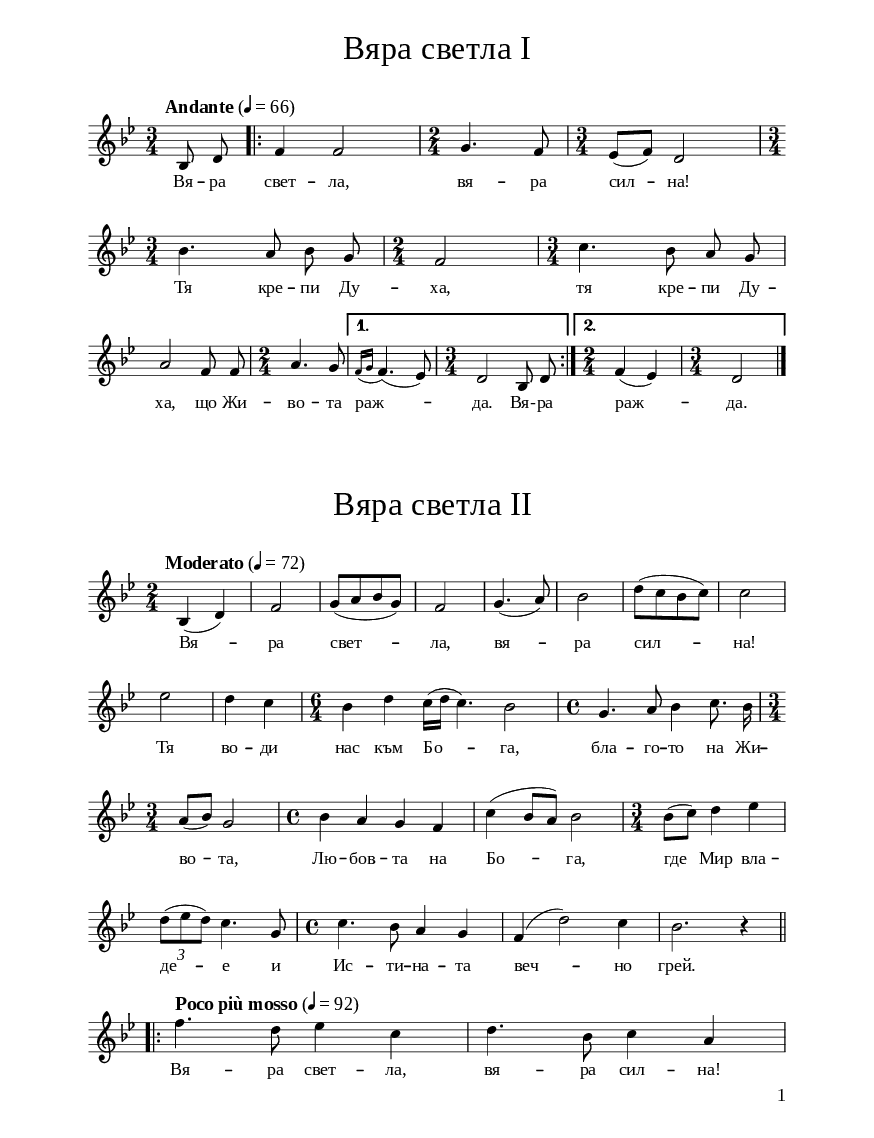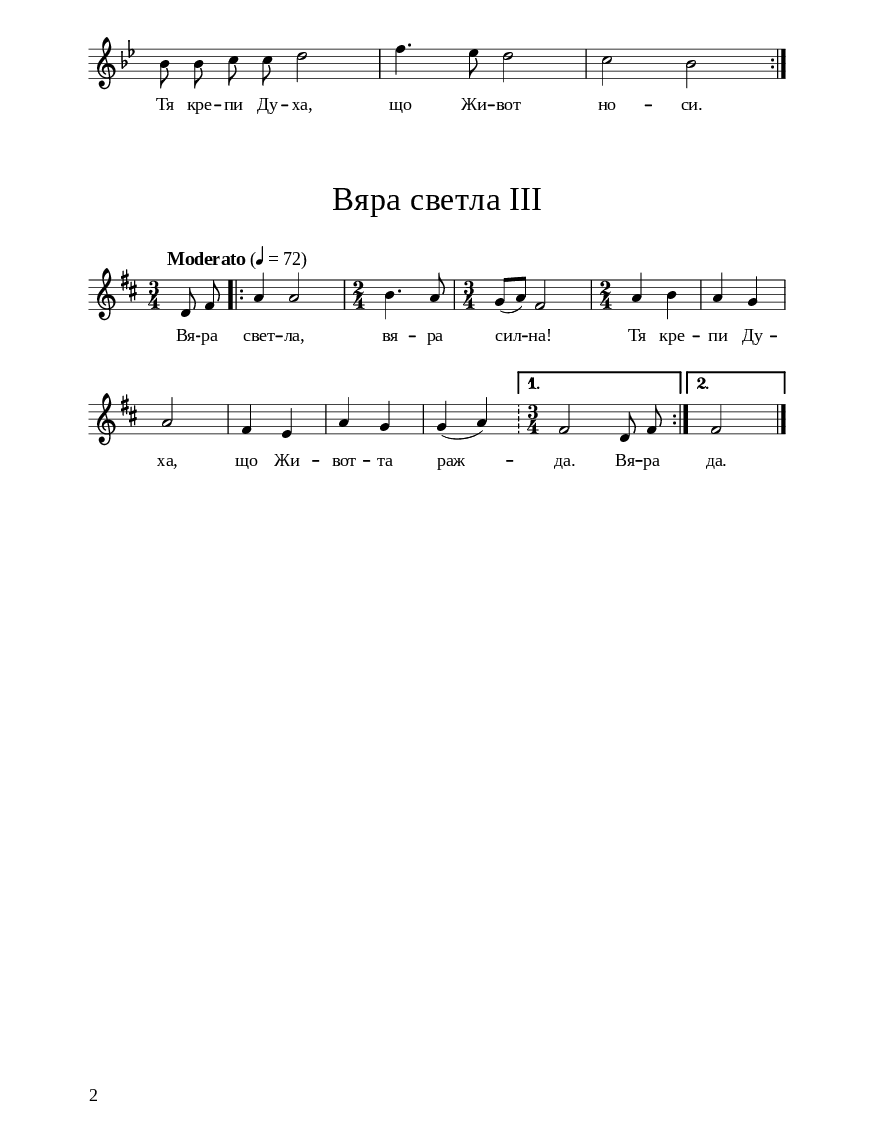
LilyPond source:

\version "2.24.2"

% include paper part and global functions
\include "include/globals.ily"

\bookpart {
  \label #'ref170_1
  \tocItem \markup "Вяра светла I – Vjara svetla I "
  \include "include/bookpart-paper.ily"
  \score {
    \include "include/score-layout.ily"

    \new Voice \absolute {
      \clef treble
      \key bes \major
      \time 3/4
      \tempoFunc "Andante" 4 "66"
      \autoBeamOff
      \partial 4
      bes8  d'8 |
      \repeat volta 2 {
        f'4  % 2
        f'2 | % 3
        \time 2/4  % 3
        g'4.  f'8 | \time 3/4 es'8 ( [  f'8 ) ] % 4
        d'2 | % 5
        \time 3/4  | \break % 5
        bes'4.  a'8 bes'8  g'8
        | % 6
        \time 2/4  | % 6
        f'2 | % 7
        \time 3/4  | % 7
        c''4. bes'8  a'8  g'8 |  \break % 8
        a'2 f'8  f'8 |  \time 2/4 a'4.  g'8 |
      }
      \alternative {
        {
          \grace {  f'16 ( [  g'16 ] }  f'4. ) (
          es'8 ) | % 11
          \time 3/4 d'2  bes8 d'8
        }
        { \time 2/4 f'4 (es') | \time 3/4 d'2  }
      }

      \bar "|."
    }

    \addlyrics {
      Вя -- ра свет -- ла, вя -- ра сил
      -- на! Тя кре -- пи Ду -- ха, тя
      кре -- пи Ду -- ха, що Жи -- во --
      та раж -- да. "Вя-" -- ра раж -- да.}

        \header {
          title = \titleFunc "Вяра светла I" "Vjara svetla I"
        }

        \midi{}

      } % score



      % include foreign translation(s) of the song
      

      \markup \empty-two

      \label #'ref170_2
      \tocItem \markup "Вяра светла II – Vjara svetla II "

      \include "include/bookpart-paper.ily"
      \score {
        \include "include/score-layout.ily"

        \new Voice \absolute {
          \clef treble
          \key bes \major
          \time 2/4
          \tempoFunc "Moderato" 4 "72"
          \autoBeamOff
          bes4 (  d'4 )  f'2 | % 2
          g'8 ( [  a'8  bes'8  g'8 ) ]  f'2
          | % 3
          g'4. (  a'8 )  bes'2 | % 4
          d''8 ( [  c''8  bes'8  c''8 ) ]
          c''2 \break | % 5
          es''2  d''4  c''4 | % 6
          \time 6/4  | % 6
          bes'4  d''4  c''16 ( [  d''16 ]
          c''4. )  bes'2 | % 7
          \time 4/4  | % 7
          g'4.  a'8  bes'4  c''8.
          bes'16 \break | % 8
          \time 3/4  | % 8
          a'8 ( [  bes'8 ) ]  g'2 | % 9
          \time 4/4  | % 9
          bes'4  a'4  g'4  f'4 |
          c''4 (  bes'8 [  a'8 ) ]  bes'2 | % 11
          \time 3/4  | % 11
          bes'8 ( [  c''8 ])   d''4  es''4
          \break | % 12
          \times 2/3  {
            d''8 ( [  es''8  d''8 ) ]
          }
          c''4.  g'8 | % 13
          \time 4/4  | % 13
          c''4.  bes'8  a'4  g'4 | % 14
          f'4 (  d''2 )  c''4 | % 15
          bes'2. r4 \break
          \bar ".|:-||" 
          
            | % 16
            \tempoFunc "Poco più mosso" 4 "92"

            f''4.  d''8  es''4  c''4 | % 17
            d''4.  bes'8  c''4  a'4 \break | % 18
            bes'8  bes'8  c''8  c''8
            d''2 | % 19
            f''4.  es''8  d''2 |
            c''2  bes'2
         \bar ":|."
        }

        \addlyrics {
          Вя -- ра свет --   ла,
          вя -- ра сил --   на!
          Тя во -- ди нас към Бо --
          га, бла -- го -- то на Жи -- во
          -- та, Лю -- бов -- та на Бо --
          га, где  Мир вла -- де --
          е и Ис -- ти -- на -- та веч
          -- но грей. Вя -- ра свет -- ла,
          вя -- ра сил -- на! Тя кре -- пи
          Ду -- ха, що Жи -- вот но -- си.}

            \header {
              title = \titleFunc "Вяра светла II " "Vjara svetla II "
            }

            \midi{}

          } % score



          % include foreign translation(s) of the song
          

          \label #'ref170_3
          \tocItem \markup "Вяра светла III – Vjara svetla III "

          \include "include/bookpart-paper.ily"
          \score {
            \include "include/score-layout.ily"

            \new Voice \absolute {
              \clef treble
              \key d \major
              \time 3/4
              \tempoFunc "Moderato" 4 "72"
               \override Staff.BarLine.gap = 0.5
              \autoBeamOff
              \partial 4
              d'8  fis'8 | \repeat volta 2 {
                a'4  % 2
                a'2 | % 3
                \time 2/4 b'4.  a'8 | \time 3/4 g'8 ( [  a'8 ])  % 4
                fis'2 | % 5
                \time 2/4 a'4 b'4  | % 6
                a'4  g'4 \break | % 7
                a'2 | % 8
                fis'4  e'4 | % 9
                a'4  g'4 |
                g'4 (  a'4 ) \bar "!" |
              }  % 11

              \alternative {
                {\time 3/4 fis'2 d'8 fis'8}
                { fis'2}
              }
              \bar "|."
            }

            \addlyrics {
              Вя -- ра свет --   ла,
              вя -- ра сил --   на! Тя кре -- пи Ду -- ха, що Жи -- вот -- та раж -- да. Вя -- ра да.}
                \header {
                  title = \titleFunc "Вяра светла III" "Vjara svetla III"
                }

                \midi{}

              } % score



              % include foreign translation(s) of the song
              


            } % bookpart

            % Più mosso
            %
